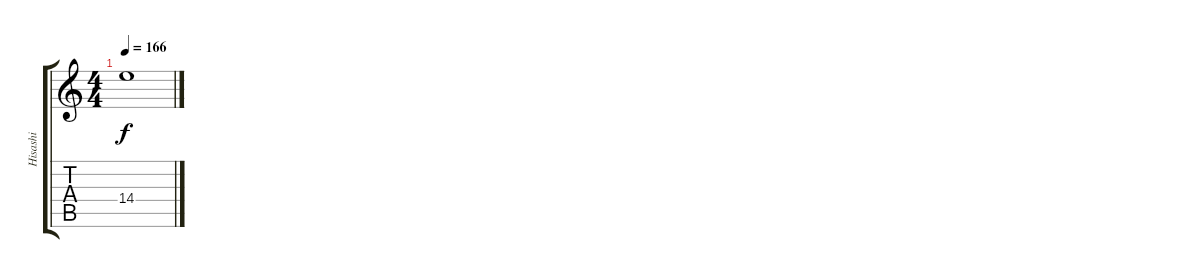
\track ("Hisashi" "Hisashi") {instrument overdrivenguitar}
\staff {score tabs}
\tuning (E4 B3 G3 D3 A2 E2) {hide}
\ts (4 4)
\tempo 166
\clef g2
\ks c
14.4.1{dy f}
